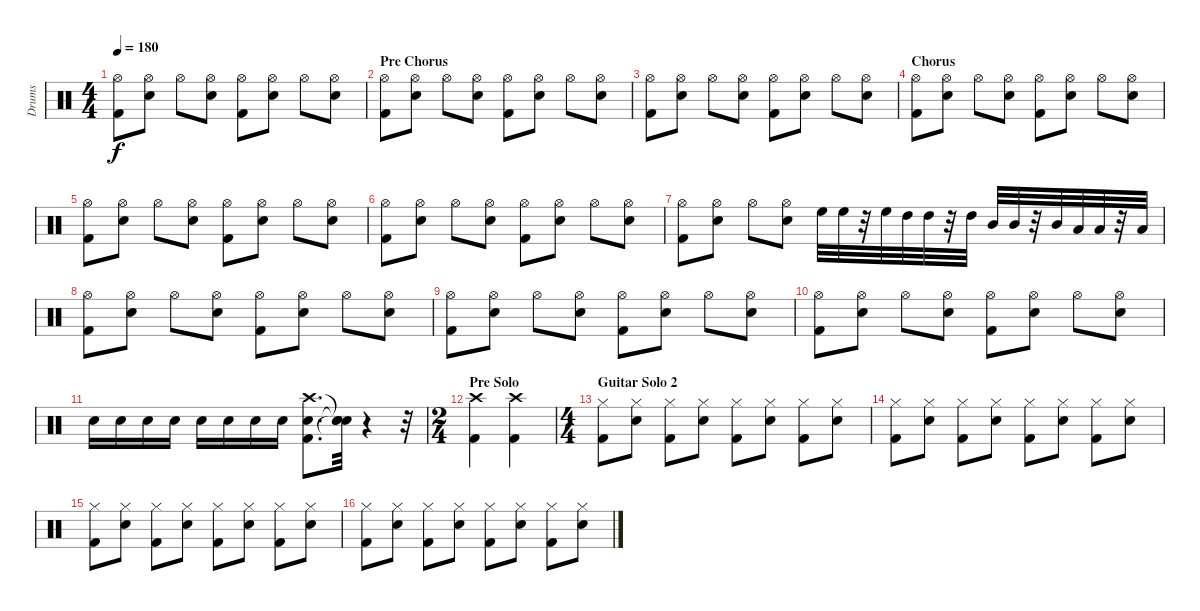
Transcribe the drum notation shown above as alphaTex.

\track ("Drums" "Drums") {instrument percussion}
\staff {score}
\articulation defaults
\ts (4 4)
\tempo 180
\clef neutral
\ks c
("Kick (hit) 2" "Hi-Hat (open)").8{dy f} ("Snare (hit) 2" "Hi-Hat (open)").8 "Hi-Hat (open)".8 ("Snare (hit) 2" "Hi-Hat (open)").8 ("Kick (hit) 2" "Hi-Hat (open)").8 ("Snare (hit) 2" "Hi-Hat (open)").8 "Hi-Hat (open)".8 ("Snare (hit) 2" "Hi-Hat (open)").8 |
\section ("" "Pre Chorus")
("Kick (hit) 2" "Hi-Hat (open)").8 ("Snare (hit) 2" "Hi-Hat (open)").8 "Hi-Hat (open)".8 ("Snare (hit) 2" "Hi-Hat (open)").8 ("Kick (hit) 2" "Hi-Hat (open)").8 ("Snare (hit) 2" "Hi-Hat (open)").8 "Hi-Hat (open)".8 ("Snare (hit) 2" "Hi-Hat (open)").8 |
("Kick (hit) 2" "Hi-Hat (open)").8 ("Snare (hit) 2" "Hi-Hat (open)").8 "Hi-Hat (open)".8 ("Snare (hit) 2" "Hi-Hat (open)").8 ("Kick (hit) 2" "Hi-Hat (open)").8 ("Snare (hit) 2" "Hi-Hat (open)").8 "Hi-Hat (open)".8 ("Snare (hit) 2" "Hi-Hat (open)").8 |
\section ("" "Chorus")
("Kick (hit) 2" "Hi-Hat (open)").8 ("Snare (hit) 2" "Hi-Hat (open)").8 "Hi-Hat (open)".8 ("Snare (hit) 2" "Hi-Hat (open)").8 ("Kick (hit) 2" "Hi-Hat (open)").8 ("Snare (hit) 2" "Hi-Hat (open)").8 "Hi-Hat (open)".8 ("Snare (hit) 2" "Hi-Hat (open)").8 |
("Kick (hit) 2" "Hi-Hat (open)").8 ("Snare (hit) 2" "Hi-Hat (open)").8 "Hi-Hat (open)".8 ("Snare (hit) 2" "Hi-Hat (open)").8 ("Kick (hit) 2" "Hi-Hat (open)").8 ("Snare (hit) 2" "Hi-Hat (open)").8 "Hi-Hat (open)".8 ("Snare (hit) 2" "Hi-Hat (open)").8 |
("Kick (hit) 2" "Hi-Hat (open)").8 ("Snare (hit) 2" "Hi-Hat (open)").8 "Hi-Hat (open)".8 ("Snare (hit) 2" "Hi-Hat (open)").8 ("Kick (hit) 2" "Hi-Hat (open)").8 ("Snare (hit) 2" "Hi-Hat (open)").8 "Hi-Hat (open)".8 ("Snare (hit) 2" "Hi-Hat (open)").8 |
("Kick (hit) 2" "Hi-Hat (open)").8 ("Snare (hit) 2" "Hi-Hat (open)").8 "Hi-Hat (open)".8 ("Snare (hit) 2" "Hi-Hat (open)").8 "High Floor Tom (hit)".32 "High Floor Tom (hit)".32 r.32 "High Floor Tom (hit)".32 "High Tom (hit)".32 "High Tom (hit)".32 r.32 "High Tom (hit)".32 "Mid Tom (hit)".32 "Mid Tom (hit)".32 r.32 "Mid Tom (hit)".32 "Low Tom (hit)".32 "Low Tom (hit)".32 r.32 "Low Tom (hit)".32 |
("Kick (hit) 2" "Hi-Hat (open)").8 ("Snare (hit) 2" "Hi-Hat (open)").8 "Hi-Hat (open)".8 ("Snare (hit) 2" "Hi-Hat (open)").8 ("Kick (hit) 2" "Hi-Hat (open)").8 ("Snare (hit) 2" "Hi-Hat (open)").8 "Hi-Hat (open)".8 ("Snare (hit) 2" "Hi-Hat (open)").8 |
("Kick (hit) 2" "Hi-Hat (open)").8 ("Snare (hit) 2" "Hi-Hat (open)").8 "Hi-Hat (open)".8 ("Snare (hit) 2" "Hi-Hat (open)").8 ("Kick (hit) 2" "Hi-Hat (open)").8 ("Snare (hit) 2" "Hi-Hat (open)").8 "Hi-Hat (open)".8 ("Snare (hit) 2" "Hi-Hat (open)").8 |
("Kick (hit) 2" "Hi-Hat (open)").8 ("Snare (hit) 2" "Hi-Hat (open)").8 "Hi-Hat (open)".8 ("Snare (hit) 2" "Hi-Hat (open)").8 ("Kick (hit) 2" "Hi-Hat (open)").8 ("Snare (hit) 2" "Hi-Hat (open)").8 "Hi-Hat (open)".8 ("Snare (hit) 2" "Hi-Hat (open)").8 |
"Snare (hit) 2".16 "Snare (hit) 2".16 "Snare (hit) 2".16 "Snare (hit) 2".16 "Snare (hit) 2".16 "Snare (hit) 2".16 "Snare (hit) 2".16 "Snare (hit) 2".16 ("Kick (hit) 2" "Snare (hit) 2" "Crash high (hit)").8{d} ("Snare (hit)"{t} "Snare (hit)"{t} "Snare (hit)"{t}).32 r.4 r.32 |
\ts (2 4)
\section ("" "Pre Solo")
("Kick (hit) 2" "Crash high (hit)").4 ("Kick (hit) 2" "Crash high (hit)").4 |
\ts (4 4)
\section ("" "Guitar Solo 2")
("Kick (hit) 2" "Hi-Hat (closed)").8 ("Snare (hit) 2" "Hi-Hat (closed)").8 ("Kick (hit) 2" "Hi-Hat (closed)").8 ("Snare (hit) 2" "Hi-Hat (closed)").8 ("Kick (hit) 2" "Hi-Hat (closed)").8 ("Snare (hit) 2" "Hi-Hat (closed)").8 ("Kick (hit) 2" "Hi-Hat (closed)").8 ("Snare (hit) 2" "Hi-Hat (closed)").8 |
("Kick (hit) 2" "Hi-Hat (closed)").8 ("Snare (hit) 2" "Hi-Hat (closed)").8 ("Kick (hit) 2" "Hi-Hat (closed)").8 ("Snare (hit) 2" "Hi-Hat (closed)").8 ("Kick (hit) 2" "Hi-Hat (closed)").8 ("Snare (hit) 2" "Hi-Hat (closed)").8 ("Kick (hit) 2" "Hi-Hat (closed)").8 ("Snare (hit) 2" "Hi-Hat (closed)").8 |
("Kick (hit) 2" "Hi-Hat (closed)").8 ("Snare (hit) 2" "Hi-Hat (closed)").8 ("Kick (hit) 2" "Hi-Hat (closed)").8 ("Snare (hit) 2" "Hi-Hat (closed)").8 ("Kick (hit) 2" "Hi-Hat (closed)").8 ("Snare (hit) 2" "Hi-Hat (closed)").8 ("Kick (hit) 2" "Hi-Hat (closed)").8 ("Snare (hit) 2" "Hi-Hat (closed)").8 |
("Kick (hit) 2" "Hi-Hat (closed)").8 ("Snare (hit) 2" "Hi-Hat (closed)").8 ("Kick (hit) 2" "Hi-Hat (closed)").8 ("Snare (hit) 2" "Hi-Hat (closed)").8 ("Kick (hit) 2" "Hi-Hat (closed)").8 ("Snare (hit) 2" "Hi-Hat (closed)").8 ("Kick (hit) 2" "Hi-Hat (closed)").8 ("Snare (hit) 2" "Hi-Hat (closed)").8
